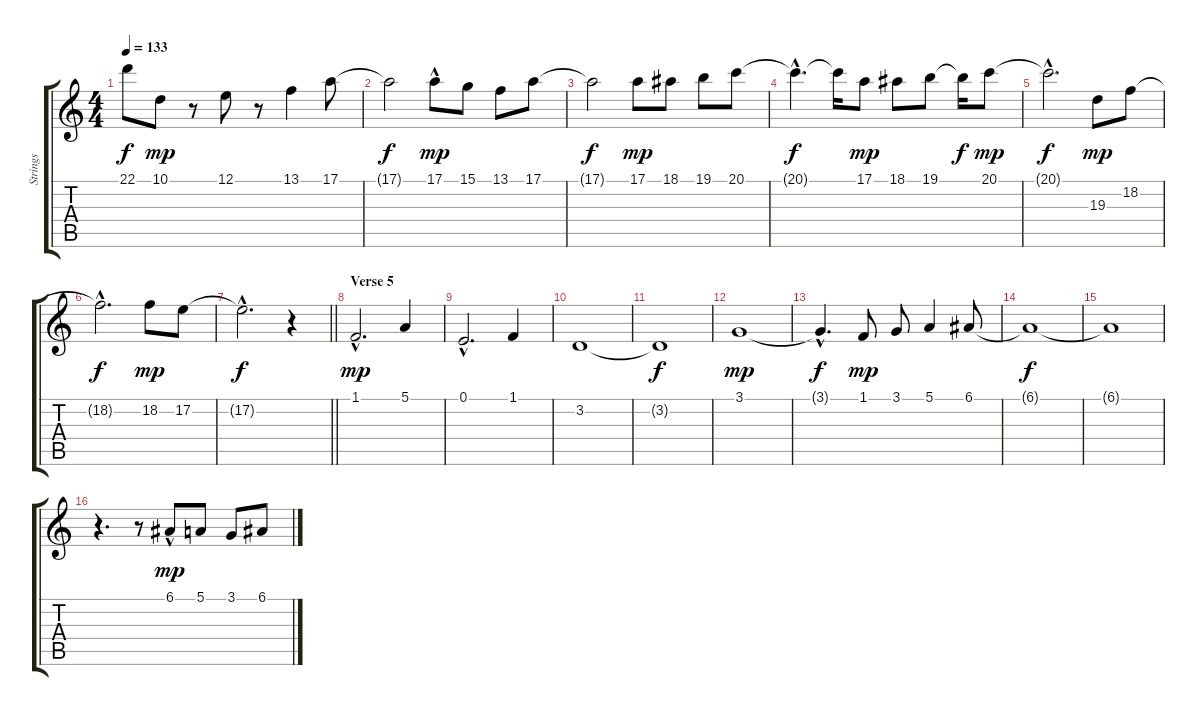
\track ("Strings" "Strings") {instrument stringensemble2}
\staff {score tabs}
\tuning (E4 B3 G3 D3 A2 E2) {hide}
\ts (4 4)
\tempo 133
\clef g2
\ks c
22.1{t}.8{dy f} 10.1.8{dy mp} r.8 12.1.8 r.8 13.1.4 17.1.8 |
17.1{t}.2{dy f} 17.1{hac}.8{dy mp} 15.1.8 13.1.8 17.1.8 |
17.1{t}.2{dy f} 17.1.8{dy mp} 18.1.8 19.1.8 20.1.8 |
20.1{hac t}.4{d dy f} 20.1{t}.16 17.1.8{dy mp} 18.1.8 19.1.8 19.1{t}.16{dy f} 20.1.8{dy mp} |
20.1{hac t}.2{d dy f} 19.3.8{dy mp} 18.2.8 |
18.2{hac t}.2{d dy f} 18.2.8{dy mp} 17.2.8 |
\barLineRight lightlight
17.2{hac t}.2{d dy f} r.4 |
\section ("" "Verse 5")
1.1{hac}.2{d dy mp} 5.1.4 |
0.1{hac}.2{d} 1.1.4 |
3.2.1 |
3.2{t}.1{dy f} |
3.1.1{dy mp} |
3.1{hac t}.4{d dy f} 1.1.8{dy mp} 3.1.8 5.1.4 6.1.8 |
6.1{t}.1{dy f} |
6.1{t}.1 |
r.4{d} r.8 6.1{hac}.8{dy mp} 5.1.8 3.1.8 6.1.8
